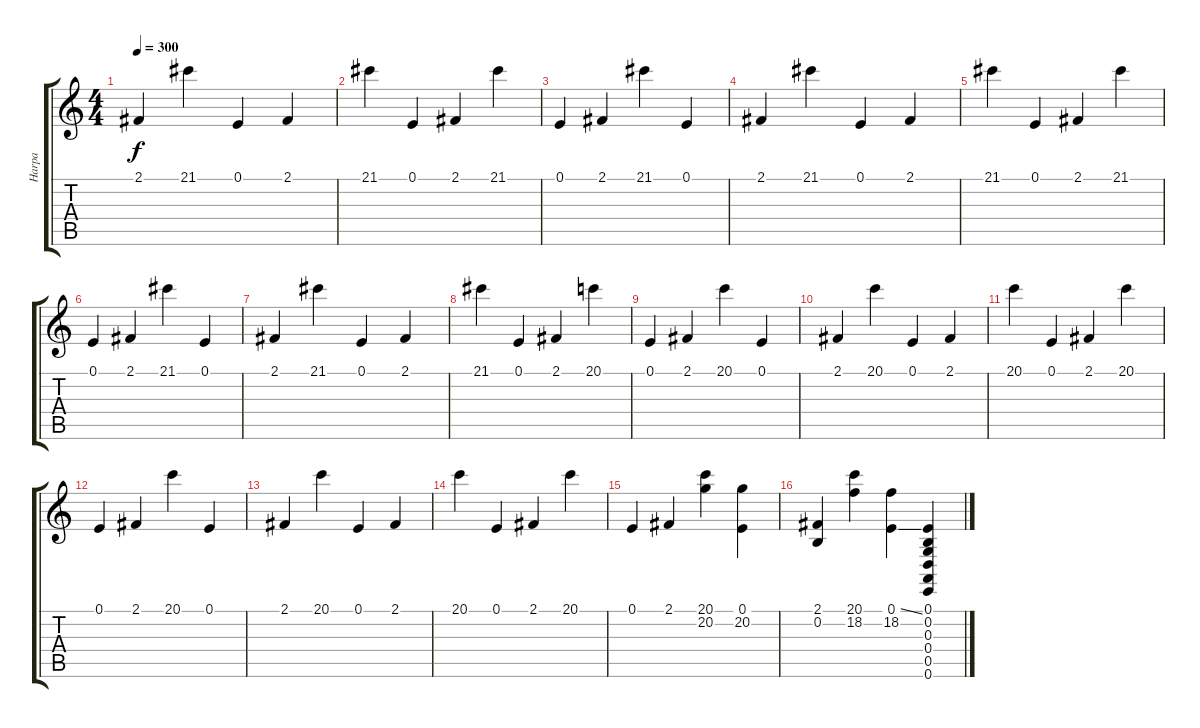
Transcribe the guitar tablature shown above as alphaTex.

\track ("Harpa" "Harpa") {instrument harpsichord}
\staff {score tabs}
\tuning (E4 B3 G3 D3 A2 E2) {hide}
\ts (4 4)
\tempo 300
\clef g2
\ks c
2.1.4{dy f} 21.1.4 0.1.4 2.1.4 |
21.1.4 0.1.4 2.1.4 21.1.4 |
0.1.4 2.1.4 21.1.4 0.1.4 |
2.1.4 21.1.4 0.1.4 2.1.4 |
21.1.4 0.1.4 2.1.4 21.1.4 |
0.1.4 2.1.4 21.1.4 0.1.4 |
2.1.4 21.1.4 0.1.4 2.1.4 |
21.1.4 0.1.4 2.1.4 20.1.4 |
0.1.4 2.1.4 20.1.4 0.1.4 |
2.1.4 20.1.4 0.1.4 2.1.4 |
20.1.4 0.1.4 2.1.4 20.1.4 |
0.1.4 2.1.4 20.1.4 0.1.4 |
2.1.4 20.1.4 0.1.4 2.1.4 |
20.1.4 0.1.4 2.1.4 20.1.4 |
0.1.4 2.1.4 (20.1 20.2).4 (0.1 20.2).4 |
(2.1 0.2).4 (20.1 18.2).4 (0.1{ss} 18.2).4 (0.1 0.2 0.3 0.4 0.5 0.6).4
